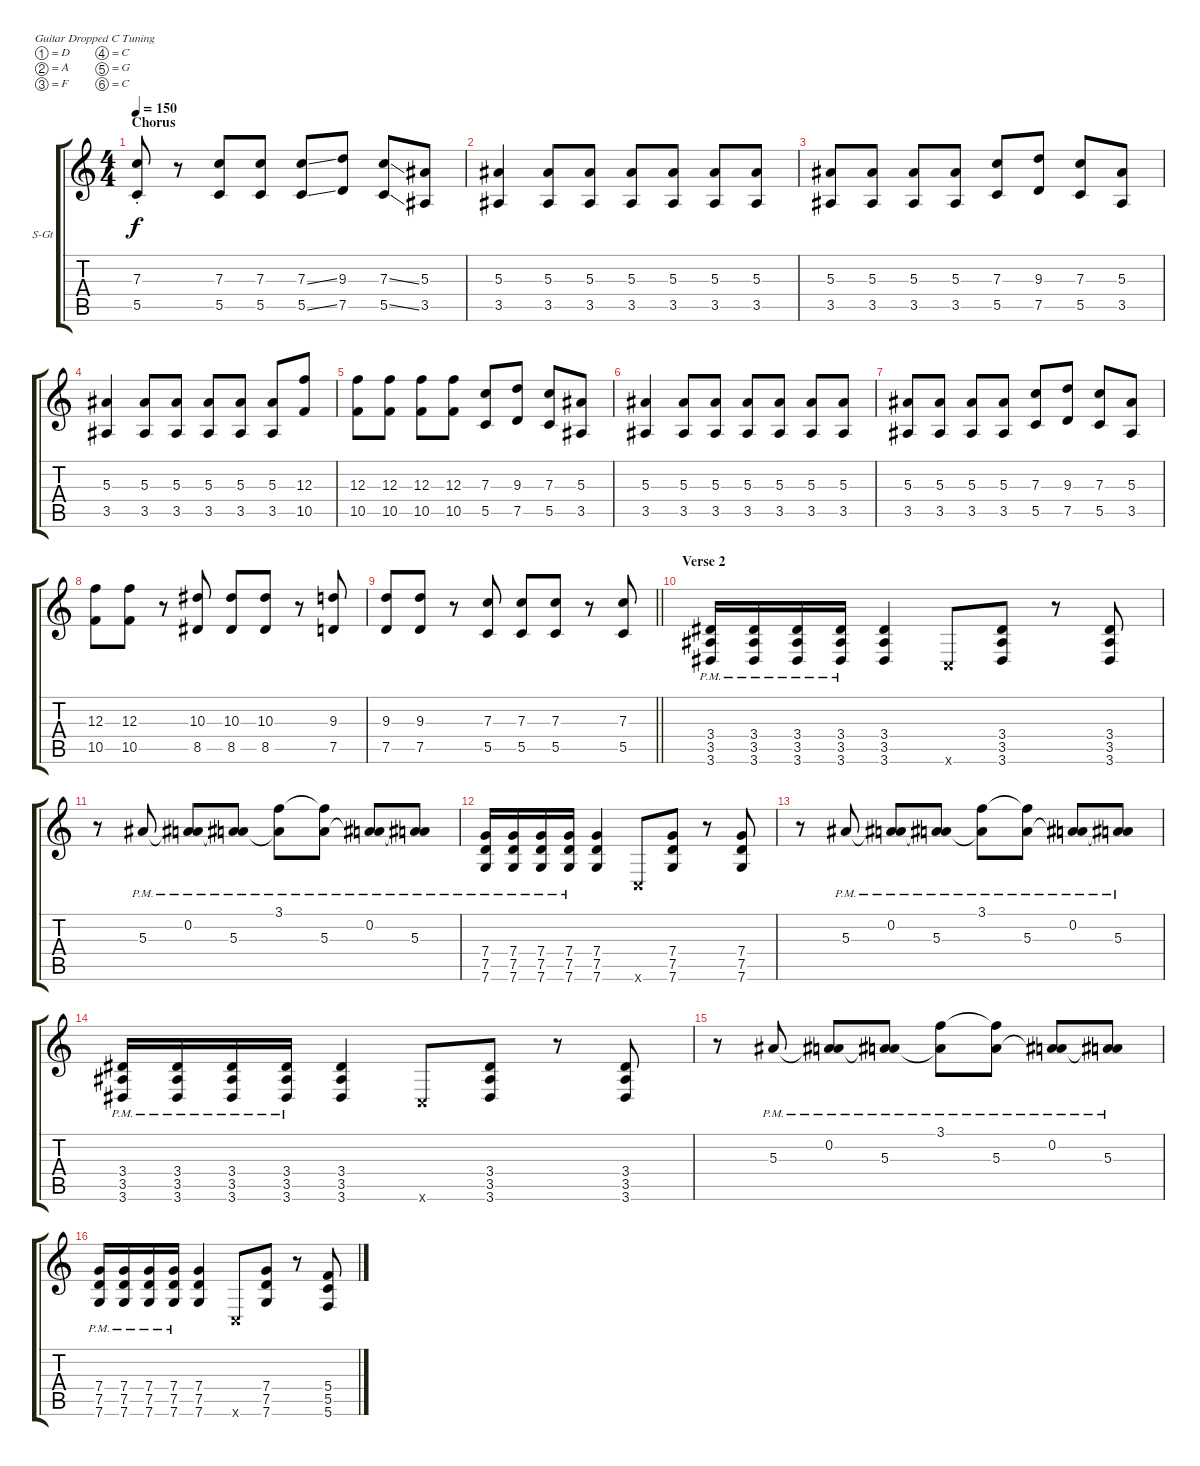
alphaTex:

\bracketExtendMode groupsimilarinstruments
\firstSystemTrackNameOrientation horizontal
\otherSystemsTrackNameOrientation horizontal
\track ("Lead" "S-Gt") {instrument acousticguitarsteel}
\staff {score tabs}
\tuning (D4 A3 F3 C3 G2 C2)
\ts (4 4)
\section ("" "Chorus")
\tempo 150
\clef g2
\ks c
(7.3 5.5{st}).8{dy f} r.8 (7.3 5.5).8 (7.3 5.5).8 (7.3{ss} 5.5{ss}).8 (9.3 7.5).8 (7.3{ss} 5.5{ss}).8 (5.3 3.5).8 |
(5.3 3.5).4 (5.3 3.5).8 (5.3 3.5).8 (5.3 3.5).8 (5.3 3.5).8 (5.3 3.5).8 (5.3 3.5).8 |
(5.3 3.5).8 (5.3 3.5).8 (5.3 3.5).8 (5.3 3.5).8 (7.3 5.5).8 (9.3 7.5).8 (7.3 5.5).8 (5.3 3.5).8 |
(5.3 3.5).4 (5.3 3.5).8 (5.3 3.5).8 (5.3 3.5).8 (5.3 3.5).8 (5.3 3.5).8 (12.3 10.5).8 |
(12.3 10.5).8 (12.3 10.5).8 (12.3 10.5).8 (12.3 10.5).8 (7.3 5.5).8 (9.3 7.5).8 (7.3 5.5).8 (5.3 3.5).8 |
(5.3 3.5).4 (5.3 3.5).8 (5.3 3.5).8 (5.3 3.5).8 (5.3 3.5).8 (5.3 3.5).8 (5.3 3.5).8 |
(5.3 3.5).8 (5.3 3.5).8 (5.3 3.5).8 (5.3 3.5).8 (7.3 5.5).8 (9.3 7.5).8 (7.3 5.5).8 (5.3 3.5).8 |
(12.3 10.5).8 (12.3 10.5).8 r.8 (10.3 8.5).8 (10.3 8.5).8 (10.3 8.5).8 r.8 (9.3 7.5).8 |
\barLineRight lightlight
(9.3 7.5).8 (9.3 7.5).8 r.8 (7.3 5.5).8 (7.3 5.5).8 (7.3 5.5).8 r.8 (7.3 5.5).8 |
\section ("" "Verse 2")
(3.4{pm} 3.5{pm} 3.6{pm}).16 (3.4{pm} 3.5{pm} 3.6{pm}).16 (3.4{pm} 3.5{pm} 3.6{pm}).16 (3.4{pm} 3.5{pm} 3.6{pm}).16 (3.4 3.5 3.6).4 0.6{x}.8 (3.4 3.5 3.6).8 r.8 (3.4 3.5 3.6).8 |
r.8 5.3{pm}.8 (0.2{pm} 5.3{pm t}).8 (0.2{pm t} 5.3{pm}).8 (3.1{pm} 5.3{pm t}).8 (3.1{pm t} 5.3{pm}).8 (0.2{pm} 5.3{pm t}).8 (0.2{pm t} 5.3{pm}).8 |
(7.4{pm} 7.5{pm} 7.6{pm}).16 (7.4{pm} 7.5{pm} 7.6{pm}).16 (7.4{pm} 7.5{pm} 7.6{pm}).16 (7.4{pm} 7.5{pm} 7.6{pm}).16 (7.4 7.5 7.6).4 0.6{x}.8 (7.4 7.5 7.6).8 r.8 (7.4 7.5 7.6).8 |
r.8 5.3{pm}.8 (0.2{pm} 5.3{pm t}).8 (0.2{pm t} 5.3{pm}).8 (3.1{pm} 5.3{pm t}).8 (3.1{pm t} 5.3{pm}).8 (0.2{pm} 5.3{pm t}).8 (0.2{pm t} 5.3{pm}).8 |
(3.4{pm} 3.5{pm} 3.6{pm}).16 (3.4{pm} 3.5{pm} 3.6{pm}).16 (3.4{pm} 3.5{pm} 3.6{pm}).16 (3.4{pm} 3.5{pm} 3.6{pm}).16 (3.4 3.5 3.6).4 0.6{x}.8 (3.4 3.5 3.6).8 r.8 (3.4 3.5 3.6).8 |
r.8 5.3{pm}.8 (0.2{pm} 5.3{pm t}).8 (0.2{pm t} 5.3{pm}).8 (3.1{pm} 5.3{pm t}).8 (3.1{pm t} 5.3{pm}).8 (0.2{pm} 5.3{pm t}).8 (0.2{pm t} 5.3{pm}).8 |
(7.4{pm} 7.5{pm} 7.6{pm}).16 (7.4{pm} 7.5{pm} 7.6{pm}).16 (7.4{pm} 7.5{pm} 7.6{pm}).16 (7.4{pm} 7.5{pm} 7.6{pm}).16 (7.4 7.5 7.6).4 0.6{x}.8 (7.4 7.5 7.6).8 r.8 (5.4 5.5 5.6).8
